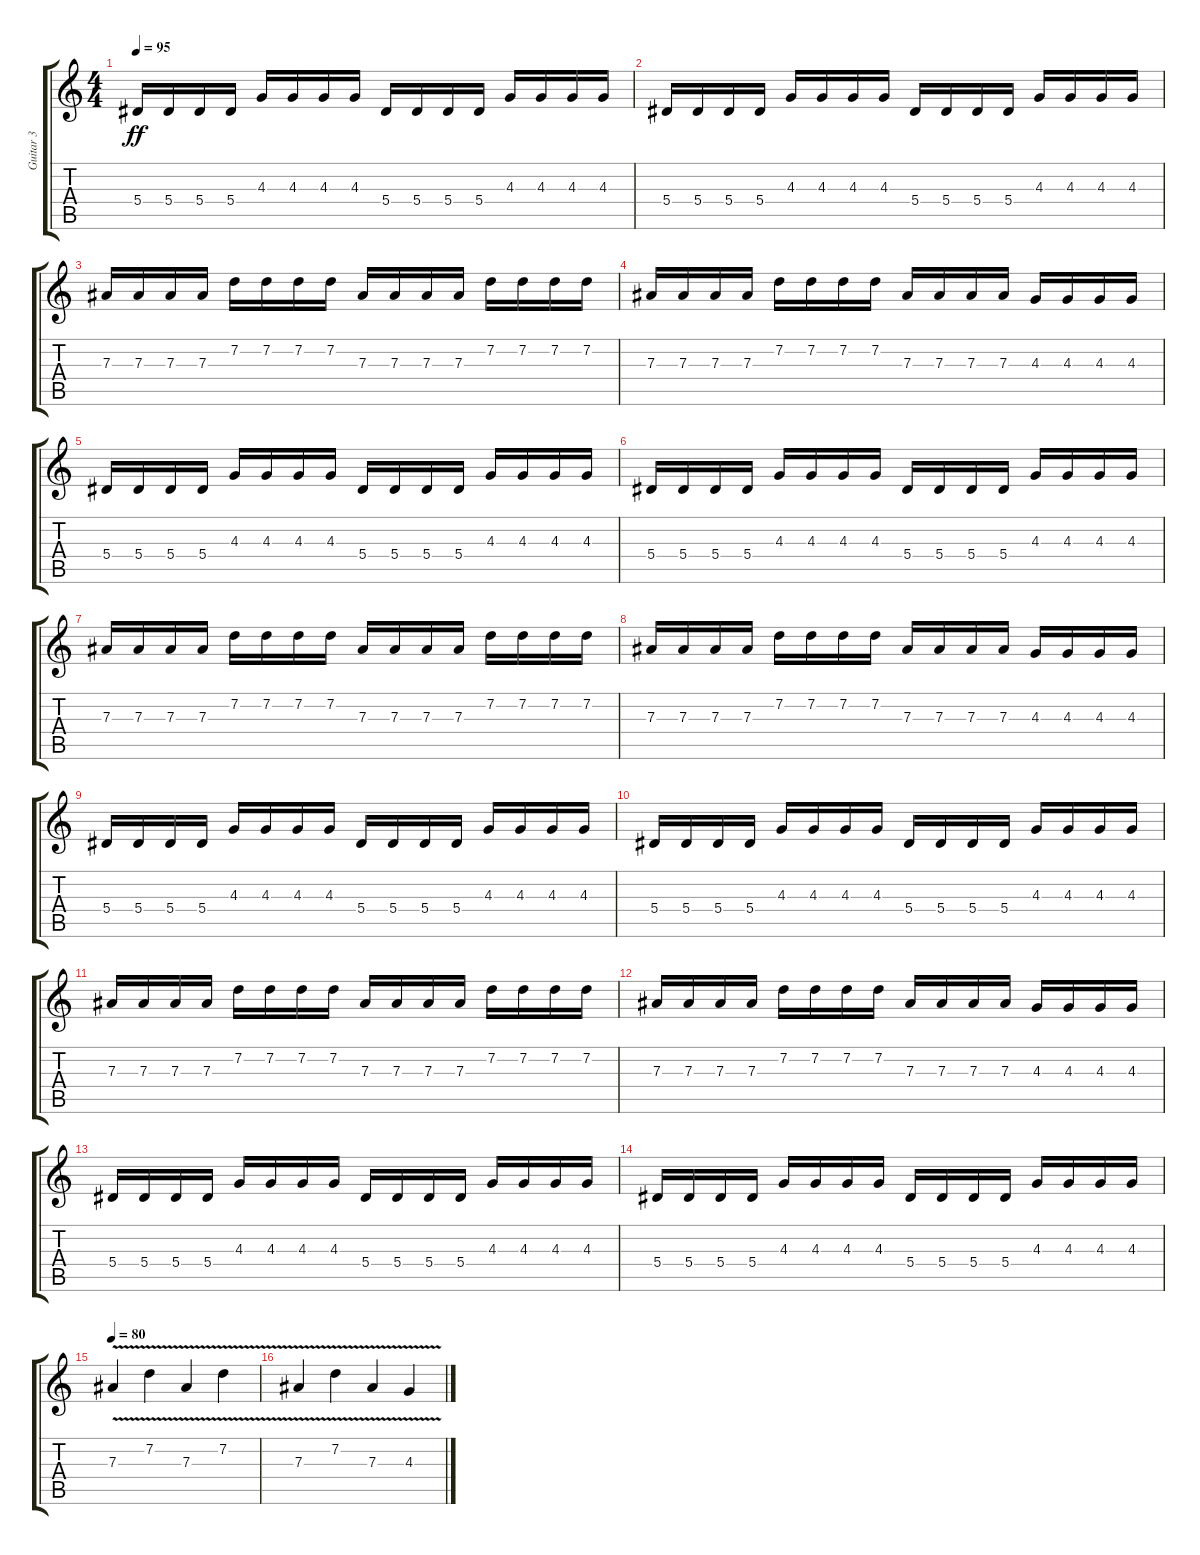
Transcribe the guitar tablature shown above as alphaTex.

\track ("Guitar 3" "Guitar 3") {instrument distortionguitar}
\staff {score tabs}
\tuning (C4 G3 Eb3 Bb2 F2 C2) {hide}
\ts (4 4)
\tempo 95
\clef g2
\ks c
5.4.16{dy ff} 5.4.16 5.4.16 5.4.16 4.3.16 4.3.16 4.3.16 4.3.16 5.4.16 5.4.16 5.4.16 5.4.16 4.3.16 4.3.16 4.3.16 4.3.16 |
5.4.16 5.4.16 5.4.16 5.4.16 4.3.16 4.3.16 4.3.16 4.3.16 5.4.16 5.4.16 5.4.16 5.4.16 4.3.16 4.3.16 4.3.16 4.3.16 |
7.3.16 7.3.16 7.3.16 7.3.16 7.2.16 7.2.16 7.2.16 7.2.16 7.3.16 7.3.16 7.3.16 7.3.16 7.2.16 7.2.16 7.2.16 7.2.16 |
7.3.16 7.3.16 7.3.16 7.3.16 7.2.16 7.2.16 7.2.16 7.2.16 7.3.16 7.3.16 7.3.16 7.3.16 4.3.16 4.3.16 4.3.16 4.3.16 |
5.4.16 5.4.16 5.4.16 5.4.16 4.3.16 4.3.16 4.3.16 4.3.16 5.4.16 5.4.16 5.4.16 5.4.16 4.3.16 4.3.16 4.3.16 4.3.16 |
5.4.16 5.4.16 5.4.16 5.4.16 4.3.16 4.3.16 4.3.16 4.3.16 5.4.16 5.4.16 5.4.16 5.4.16 4.3.16 4.3.16 4.3.16 4.3.16 |
7.3.16 7.3.16 7.3.16 7.3.16 7.2.16 7.2.16 7.2.16 7.2.16 7.3.16 7.3.16 7.3.16 7.3.16 7.2.16 7.2.16 7.2.16 7.2.16 |
7.3.16 7.3.16 7.3.16 7.3.16 7.2.16 7.2.16 7.2.16 7.2.16 7.3.16 7.3.16 7.3.16 7.3.16 4.3.16 4.3.16 4.3.16 4.3.16 |
5.4.16 5.4.16 5.4.16 5.4.16 4.3.16 4.3.16 4.3.16 4.3.16 5.4.16 5.4.16 5.4.16 5.4.16 4.3.16 4.3.16 4.3.16 4.3.16 |
5.4.16 5.4.16 5.4.16 5.4.16 4.3.16 4.3.16 4.3.16 4.3.16 5.4.16 5.4.16 5.4.16 5.4.16 4.3.16 4.3.16 4.3.16 4.3.16 |
7.3.16 7.3.16 7.3.16 7.3.16 7.2.16 7.2.16 7.2.16 7.2.16 7.3.16 7.3.16 7.3.16 7.3.16 7.2.16 7.2.16 7.2.16 7.2.16 |
7.3.16 7.3.16 7.3.16 7.3.16 7.2.16 7.2.16 7.2.16 7.2.16 7.3.16 7.3.16 7.3.16 7.3.16 4.3.16 4.3.16 4.3.16 4.3.16 |
5.4.16 5.4.16 5.4.16 5.4.16 4.3.16 4.3.16 4.3.16 4.3.16 5.4.16 5.4.16 5.4.16 5.4.16 4.3.16 4.3.16 4.3.16 4.3.16 |
5.4.16 5.4.16 5.4.16 5.4.16 4.3.16 4.3.16 4.3.16 4.3.16 5.4.16 5.4.16 5.4.16 5.4.16 4.3.16 4.3.16 4.3.16 4.3.16 |
\tempo 80
7.3{v}.4 7.2{v}.4 7.3{v}.4 7.2{v}.4 |
7.3{v}.4 7.2{v}.4 7.3{v}.4 4.3{v}.4
